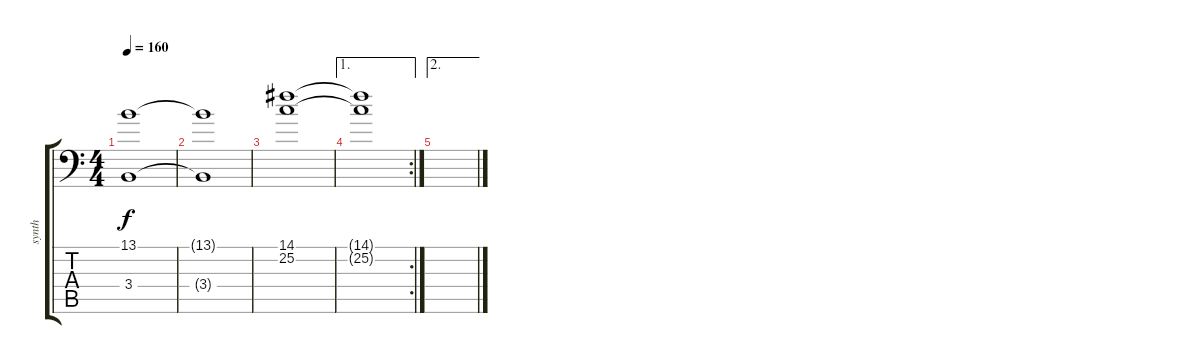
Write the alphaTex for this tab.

\track ("synth" "synth") {instrument pad2warm}
\staff {score tabs}
\tuning (Bb3 F3 Db3 Ab2 Eb2 Bb1) {hide}
\ts (4 4)
\tempo 160
\clef f4
\ks c
(13.1 3.4).1{dy f} |
(13.1{t} 3.4{t}).1 |
(14.1 25.2).1 |
\ae 1
\rc 2
(14.1{t} 25.2{t}).1 |
\ae 2
